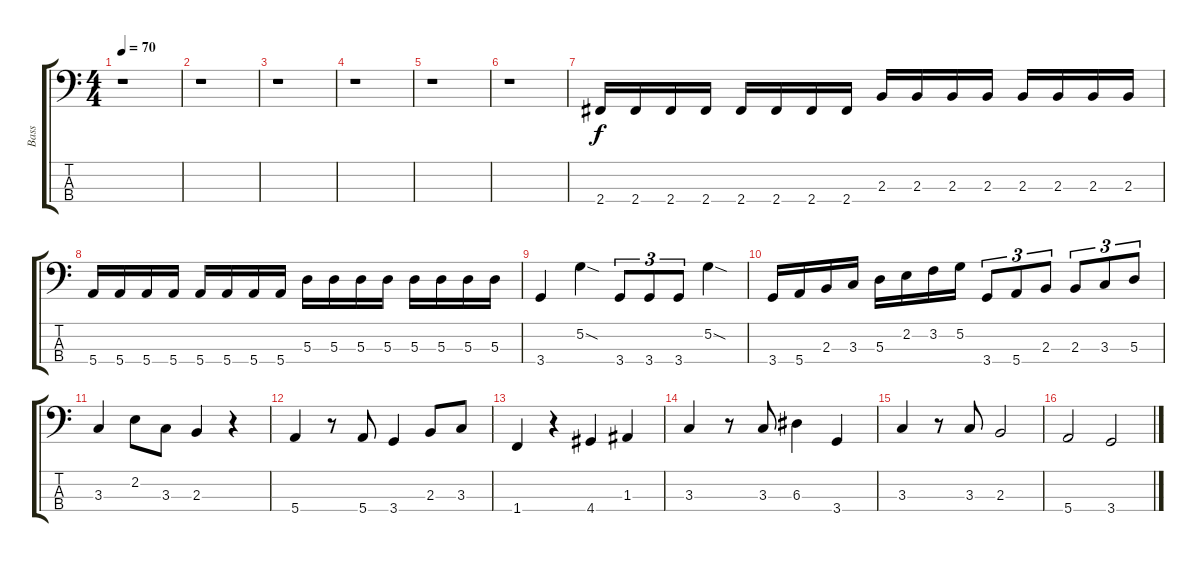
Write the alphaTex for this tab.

\track ("Bass" "Bass") {instrument slapbass1}
\staff {score tabs}
\tuning (G2 D2 A1 E1) {hide}
\ts (4 4)
\tempo 70
\clef f4
\ks c
r.1{dy f} |
r.1 |
r.1 |
r.1 |
r.1 |
r.1 |
2.4.16 2.4.16 2.4.16 2.4.16 2.4.16 2.4.16 2.4.16 2.4.16 2.3.16 2.3.16 2.3.16 2.3.16 2.3.16 2.3.16 2.3.16 2.3.16 |
5.4.16 5.4.16 5.4.16 5.4.16 5.4.16 5.4.16 5.4.16 5.4.16 5.3.16 5.3.16 5.3.16 5.3.16 5.3.16 5.3.16 5.3.16 5.3.16 |
3.4.4 5.2{sod}.4 3.4.8{tu (3 2)} 3.4.8{tu (3 2)} 3.4.8{tu (3 2)} 5.2{sod}.4 |
3.4.16 5.4.16 2.3.16 3.3.16 5.3.16 2.2.16 3.2.16 5.2.16 3.4.8{tu (3 2)} 5.4.8{tu (3 2)} 2.3.8{tu (3 2)} 2.3.8{tu (3 2)} 3.3.8{tu (3 2)} 5.3.8{tu (3 2)} |
3.3.4 2.2.8 3.3.8 2.3.4 r.4 |
5.4.4 r.8 5.4.8 3.4.4 2.3.8 3.3.8 |
1.4.4 r.4 4.4.4 1.3.4 |
3.3.4 r.8 3.3.8 6.3.4 3.4.4 |
3.3.4 r.8 3.3.8 2.3.2 |
5.4.2 3.4.2
